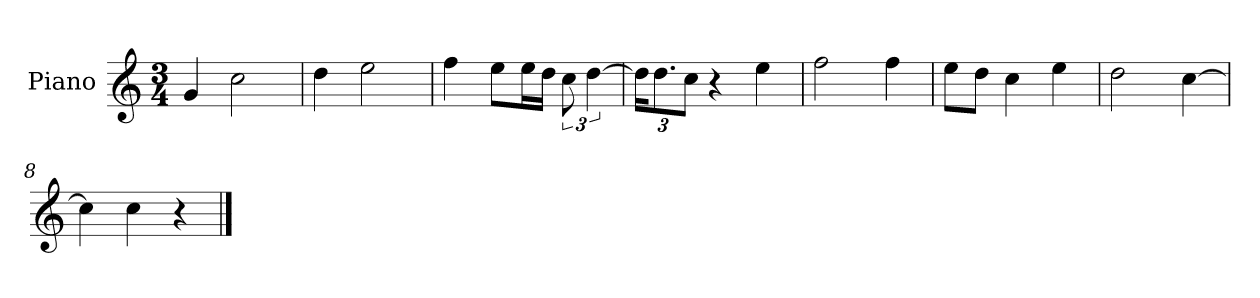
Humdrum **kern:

**kern
*part1
*staff1
*I"Piano
*I'P-no
*clefG2
*k[]
*M3/4
*MM175
=1
4g/
2cc\
=2
4dd\
2ee\
=3
4ff\
8ee\L
16ee\L
16dd\JJ
12cc\
[6dd\
=4
*Xbrackettup
24dd\KL]
12.dd\
12cc\J
4r
4ee\
=5
2ff\
4ff\
=6
8ee\L
8dd\J
4cc\
4ee\
=7
2dd\
[4cc\
=8
4cc\]
4cc\
4r
==
*-
